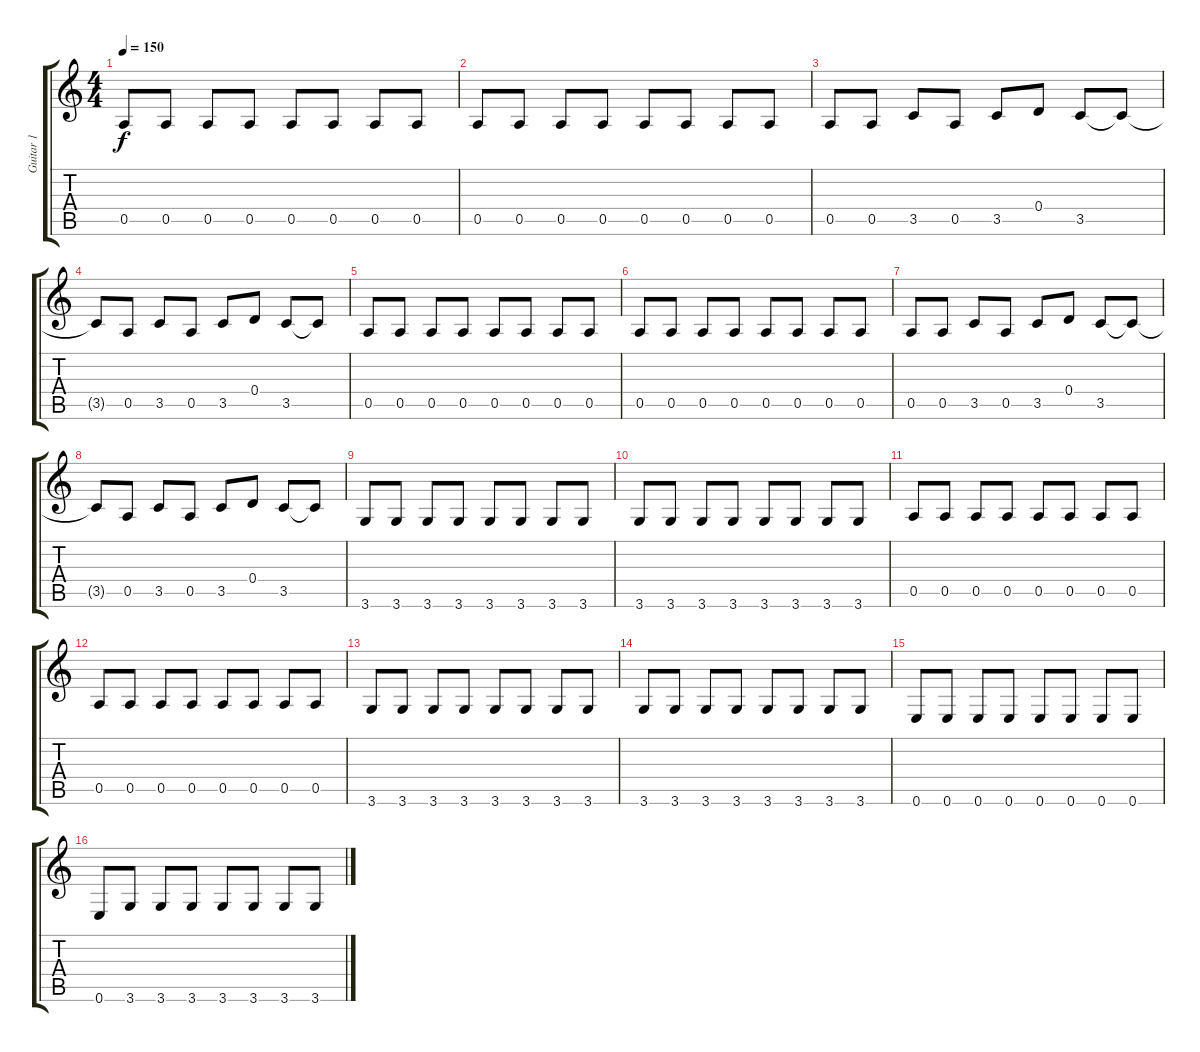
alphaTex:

\track ("Guitar 1" "Guitar 1") {instrument overdrivenguitar}
\staff {score tabs}
\tuning (E4 B3 G3 D3 A2 E2) {hide}
\ts (4 4)
\tempo 150
\clef g2
\ks c
0.5.8{dy f} 0.5.8 0.5.8 0.5.8 0.5.8 0.5.8 0.5.8 0.5.8 |
0.5.8 0.5.8 0.5.8 0.5.8 0.5.8 0.5.8 0.5.8 0.5.8 |
0.5.8 0.5.8 3.5.8 0.5.8 3.5.8 0.4.8 3.5.8 3.5{t}.8 |
3.5{t}.8 0.5.8 3.5.8 0.5.8 3.5.8 0.4.8 3.5.8 3.5{t}.8 |
0.5.8 0.5.8 0.5.8 0.5.8 0.5.8 0.5.8 0.5.8 0.5.8 |
0.5.8 0.5.8 0.5.8 0.5.8 0.5.8 0.5.8 0.5.8 0.5.8 |
0.5.8 0.5.8 3.5.8 0.5.8 3.5.8 0.4.8 3.5.8 3.5{t}.8 |
3.5{t}.8 0.5.8 3.5.8 0.5.8 3.5.8 0.4.8 3.5.8 3.5{t}.8 |
3.6.8 3.6.8 3.6.8 3.6.8 3.6.8 3.6.8 3.6.8 3.6.8 |
3.6.8 3.6.8 3.6.8 3.6.8 3.6.8 3.6.8 3.6.8 3.6.8 |
0.5.8 0.5.8 0.5.8 0.5.8 0.5.8 0.5.8 0.5.8 0.5.8 |
0.5.8 0.5.8 0.5.8 0.5.8 0.5.8 0.5.8 0.5.8 0.5.8 |
3.6.8 3.6.8 3.6.8 3.6.8 3.6.8 3.6.8 3.6.8 3.6.8 |
3.6.8 3.6.8 3.6.8 3.6.8 3.6.8 3.6.8 3.6.8 3.6.8 |
0.6.8 0.6.8 0.6.8 0.6.8 0.6.8 0.6.8 0.6.8 0.6.8 |
0.6.8 3.6.8 3.6.8 3.6.8 3.6.8 3.6.8 3.6.8 3.6.8
